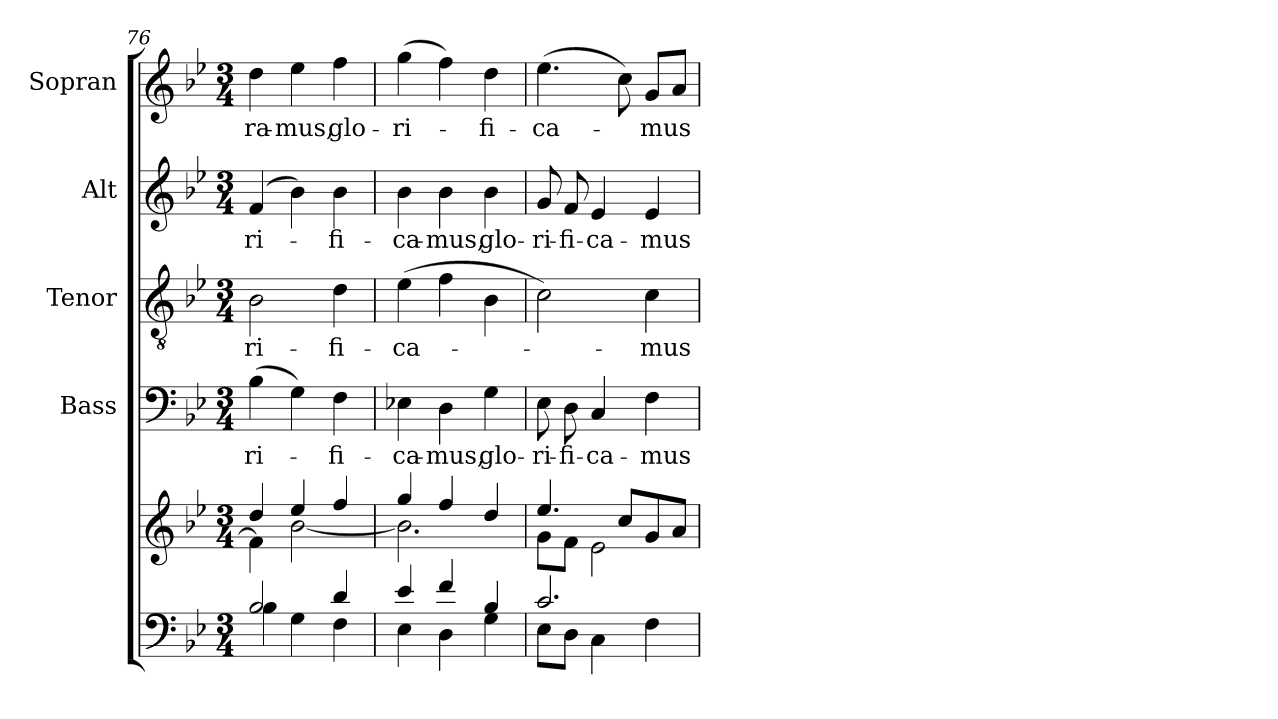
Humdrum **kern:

**kern	**kern	**kern	**text	**kern	**text	**kern	**text	**kern	**text
*part5	*part5	*part4	*part4	*part3	*part3	*part2	*part2	*part1	*part1
*staff6	*staff5	*staff4	*staff4	*staff3	*staff3	*staff2	*staff2	*staff1	*staff1
*	*	*I"Bass	*	*I"Tenor	*	*I"Alt	*	*I"Sopran	*
*	*	*I'B.	*	*I'T.	*	*I'A.	*	*I'S.	*
*clefF4	*clefG2	*clefF4	*	*clefGv2	*	*clefG2	*	*clefG2	*
*k[b-e-]	*k[b-e-]	*k[b-e-]	*	*k[b-e-]	*	*k[b-e-]	*	*k[b-e-]	*
*B-:	*B-:	*B-:	*	*B-:	*	*B-:	*	*B-:	*
*M3/4	*M3/4	*M3/4	*	*M3/4	*	*M3/4	*	*M3/4	*
=76	=76	=76	=76	=76	=76	=76	=76	=76	=76
*^	*^	*	*	*	*	*	*	*	*
!	!	!	!	!	!LO:LY:b	!	!LO:LY:b	!	!LO:LY:b	!	!LO:LY:b
2B-/	4B-\	4dd/	4f\]	(>4B-\	-ri-	2B-\	-ri-	(4f/	-ri-	4dd\	-ra-
!	!	!	!	!	!	!	!	!	!	!	!LO:LY:b
.	4G\	4ee-/	[<2b-\	4G\)	.	.	.	4b-\)	.	4ee-\	-mus,
!	!	!	!	!	!LO:LY:b	!	!LO:LY:b	!	!LO:LY:b	!	!LO:LY:b
4d/	4F\	4ff/	.	4F\	-fi-	4d\	-fi-	4b-\	-fi-	4ff\	glo-
=77	=77	=77	=77	=77	=77	=77	=77	=77	=77	=77	=77
!	!	!	!	!	!LO:LY:b	!	!LO:LY:b	!	!LO:LY:b	!	!LO:LY:b
4e-/	4E-\	4gg/	2.b-\]	4E-X\	-ca-	(>4e-\	-ca-	4b-\	-ca-	(>4gg\	-ri-
!	!	!	!	!	!LO:LY:b	!	!	!	!LO:LY:b	!	!
4f/	4D\	4ff/	.	4D\	-mus,	4f\	.	4b-\	-mus,	4ff\)	.
!	!	!	!	!	!LO:LY:b	!	!	!	!LO:LY:b	!	!LO:LY:b
4B-/	4G\	4dd/	.	4G\	glo-	4B-\	.	4b-\	glo-	4dd\	-fi-
!!LO:PB:g=z
=78	=78	=78	=78	=78	=78	=78	=78	=78	=78	=78	=78
!	!	!	!	!	!LO:LY:b	!	!	!	!LO:LY:b	!	!LO:LY:b
2.c/	8E-\L	4.ee-/	8g\L	8E-\	-ri-	2c\)	.	8g/	-ri-	(>4.ee-\	-ca-
!	!	!	!	!	!LO:LY:b	!	!	!	!LO:LY:b	!	!
.	8D\J	.	8f\J	8D\	-fi-	.	.	8f/	-fi-	.	.
!	!	!	!	!	!LO:LY:b	!	!	!	!LO:LY:b	!	!
.	4C\	.	2e-\	4C/	-ca-	.	.	4e-/	-ca-	.	.
.	.	8cc/L	.	.	.	.	.	.	.	8cc\)	.
!	!	!	!	!	!LO:LY:b	!	!LO:LY:b	!	!LO:LY:b	!	!LO:LY:b
.	4F\	8g/	.	4F\	-mus	4c\	-mus	4e-/	-mus	8g/L	-mus
.	.	8a/J	.	.	.	.	.	.	.	8a/J	.
*v	*v	*	*	*	*	*	*	*	*	*	*
*	*v	*v	*	*	*	*	*	*	*	*
=	=	=	=	=	=	=	=	=	=
*-	*-	*-	*-	*-	*-	*-	*-	*-	*-
